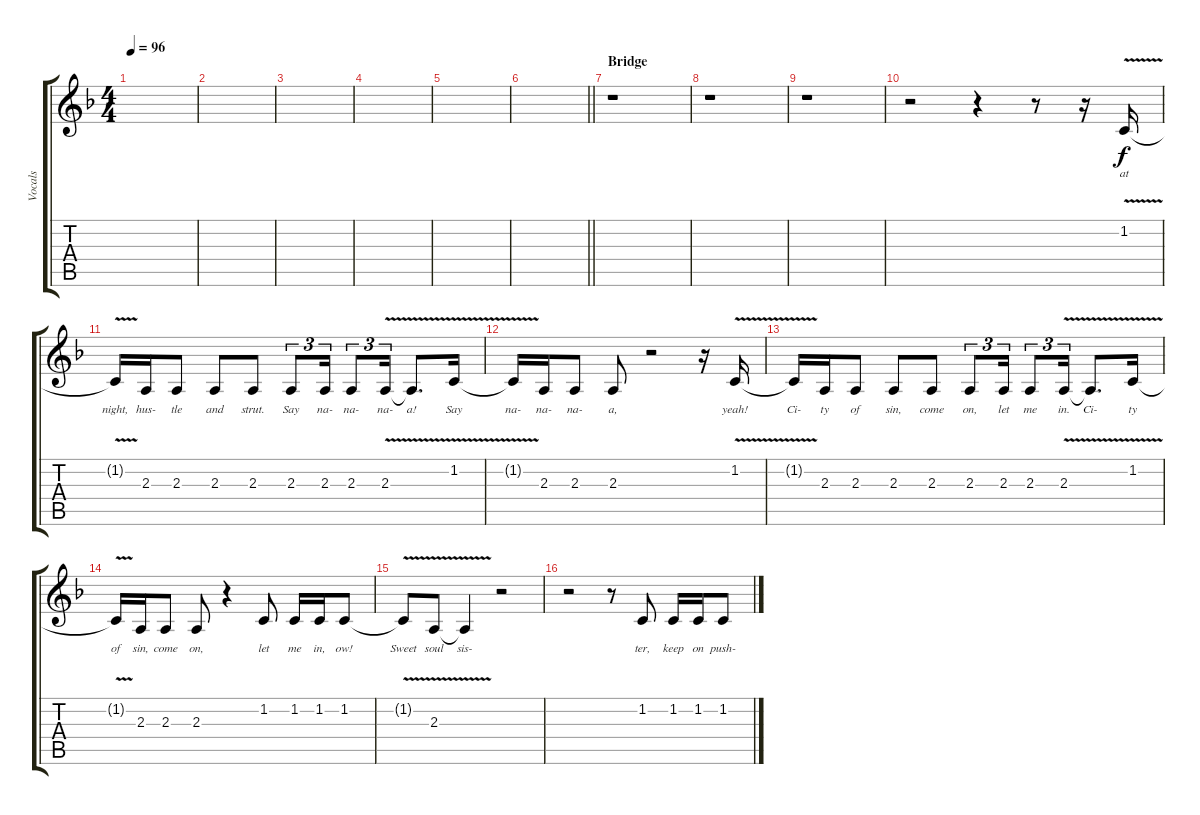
\track ("Vocals" "Vocals") {instrument altosax}
\staff {score tabs}
\tuning (E4 B3 G3 D3 A2 E2) {hide}
\ts (4 4)
\tempo 96
\clef g2
\ks dminor
|
|
|
|
|
\barLineRight lightlight
|
\section ("" "Bridge")
r.1 |
r.1 |
r.1 |
r.2 r.4 r.8 r.16 1.2{v}.16{lyrics (0 "at") lyrics (1 "") lyrics (2 "") lyrics (3 "") lyrics (4 "")} |
1.2{t}.16{lyrics (0 "night,") lyrics (1 "") lyrics (2 "") lyrics (3 "") lyrics (4 "")} 2.3.16{lyrics (0 "hus-") lyrics (1 "") lyrics (2 "") lyrics (3 "") lyrics (4 "")} 2.3.8{lyrics (0 "tle") lyrics (1 "") lyrics (2 "") lyrics (3 "") lyrics (4 "")} 2.3.8{lyrics (0 "and") lyrics (1 "") lyrics (2 "") lyrics (3 "") lyrics (4 "")} 2.3.8{lyrics (0 "strut.") lyrics (1 "") lyrics (2 "") lyrics (3 "") lyrics (4 "")} 2.3.8{tu (3 2) lyrics (0 "Say") lyrics (1 "") lyrics (2 "") lyrics (3 "") lyrics (4 "")} 2.3.16{tu (3 2) lyrics (0 "na-") lyrics (1 "") lyrics (2 "") lyrics (3 "") lyrics (4 "")} 2.3.8{tu (3 2) lyrics (0 "na-") lyrics (1 "") lyrics (2 "") lyrics (3 "") lyrics (4 "")} 2.3{v}.16{tu (3 2) lyrics (0 "na-") lyrics (1 "") lyrics (2 "") lyrics (3 "") lyrics (4 "")} 2.3{v t}.8{d lyrics (0 "a!") lyrics (1 "") lyrics (2 "") lyrics (3 "") lyrics (4 "")} 1.2{v}.16{lyrics (0 "Say") lyrics (1 "") lyrics (2 "") lyrics (3 "") lyrics (4 "")} |
1.2{t}.16{lyrics (0 "na-") lyrics (1 "") lyrics (2 "") lyrics (3 "") lyrics (4 "")} 2.3.16{lyrics (0 "na-") lyrics (1 "") lyrics (2 "") lyrics (3 "") lyrics (4 "")} 2.3.8{lyrics (0 "na-") lyrics (1 "") lyrics (2 "") lyrics (3 "") lyrics (4 "")} 2.3.8{lyrics (0 "a,") lyrics (1 "") lyrics (2 "") lyrics (3 "") lyrics (4 "")} r.2 r.16 1.2{v}.16{lyrics (0 "yeah!") lyrics (1 "") lyrics (2 "") lyrics (3 "") lyrics (4 "")} |
1.2{t}.16{lyrics (0 "Ci-") lyrics (1 "") lyrics (2 "") lyrics (3 "") lyrics (4 "")} 2.3.16{lyrics (0 "ty") lyrics (1 "") lyrics (2 "") lyrics (3 "") lyrics (4 "")} 2.3.8{lyrics (0 "of") lyrics (1 "") lyrics (2 "") lyrics (3 "") lyrics (4 "")} 2.3.8{lyrics (0 "sin,") lyrics (1 "") lyrics (2 "") lyrics (3 "") lyrics (4 "")} 2.3.8{lyrics (0 "come") lyrics (1 "") lyrics (2 "") lyrics (3 "") lyrics (4 "")} 2.3.8{tu (3 2) lyrics (0 "on,") lyrics (1 "") lyrics (2 "") lyrics (3 "") lyrics (4 "")} 2.3.16{tu (3 2) lyrics (0 "let") lyrics (1 "") lyrics (2 "") lyrics (3 "") lyrics (4 "")} 2.3.8{tu (3 2) lyrics (0 "me") lyrics (1 "") lyrics (2 "") lyrics (3 "") lyrics (4 "")} 2.3{v}.16{tu (3 2) lyrics (0 "in.") lyrics (1 "") lyrics (2 "") lyrics (3 "") lyrics (4 "")} 2.3{v t}.8{d lyrics (0 "Ci-") lyrics (1 "") lyrics (2 "") lyrics (3 "") lyrics (4 "")} 1.2{v}.16{lyrics (0 "ty") lyrics (1 "") lyrics (2 "") lyrics (3 "") lyrics (4 "")} |
1.2{t}.16{lyrics (0 "of") lyrics (1 "") lyrics (2 "") lyrics (3 "") lyrics (4 "")} 2.3.16{lyrics (0 "sin,") lyrics (1 "") lyrics (2 "") lyrics (3 "") lyrics (4 "")} 2.3.8{lyrics (0 "come") lyrics (1 "") lyrics (2 "") lyrics (3 "") lyrics (4 "")} 2.3.8{lyrics (0 "on,") lyrics (1 "") lyrics (2 "") lyrics (3 "") lyrics (4 "")} r.4 1.2.8{lyrics (0 "let") lyrics (1 "") lyrics (2 "") lyrics (3 "") lyrics (4 "")} 1.2.16{lyrics (0 "me") lyrics (1 "") lyrics (2 "") lyrics (3 "") lyrics (4 "")} 1.2.16{lyrics (0 "in,") lyrics (1 "") lyrics (2 "") lyrics (3 "") lyrics (4 "")} 1.2.8{lyrics (0 "ow!") lyrics (1 "") lyrics (2 "") lyrics (3 "") lyrics (4 "")} |
1.2{v t}.8{lyrics (0 "Sweet") lyrics (1 "") lyrics (2 "") lyrics (3 "") lyrics (4 "")} 2.3{v}.8{lyrics (0 "soul") lyrics (1 "") lyrics (2 "") lyrics (3 "") lyrics (4 "")} 2.3{t}.4{lyrics (0 "sis-") lyrics (1 "") lyrics (2 "") lyrics (3 "") lyrics (4 "")} r.2 |
r.2 r.8 1.2.8{lyrics (0 "ter,") lyrics (1 "") lyrics (2 "") lyrics (3 "") lyrics (4 "")} 1.2.16{lyrics (0 "keep") lyrics (1 "") lyrics (2 "") lyrics (3 "") lyrics (4 "")} 1.2.16{lyrics (0 "on") lyrics (1 "") lyrics (2 "") lyrics (3 "") lyrics (4 "")} 1.2.8{lyrics (0 "push-") lyrics (1 "") lyrics (2 "") lyrics (3 "") lyrics (4 "")}
